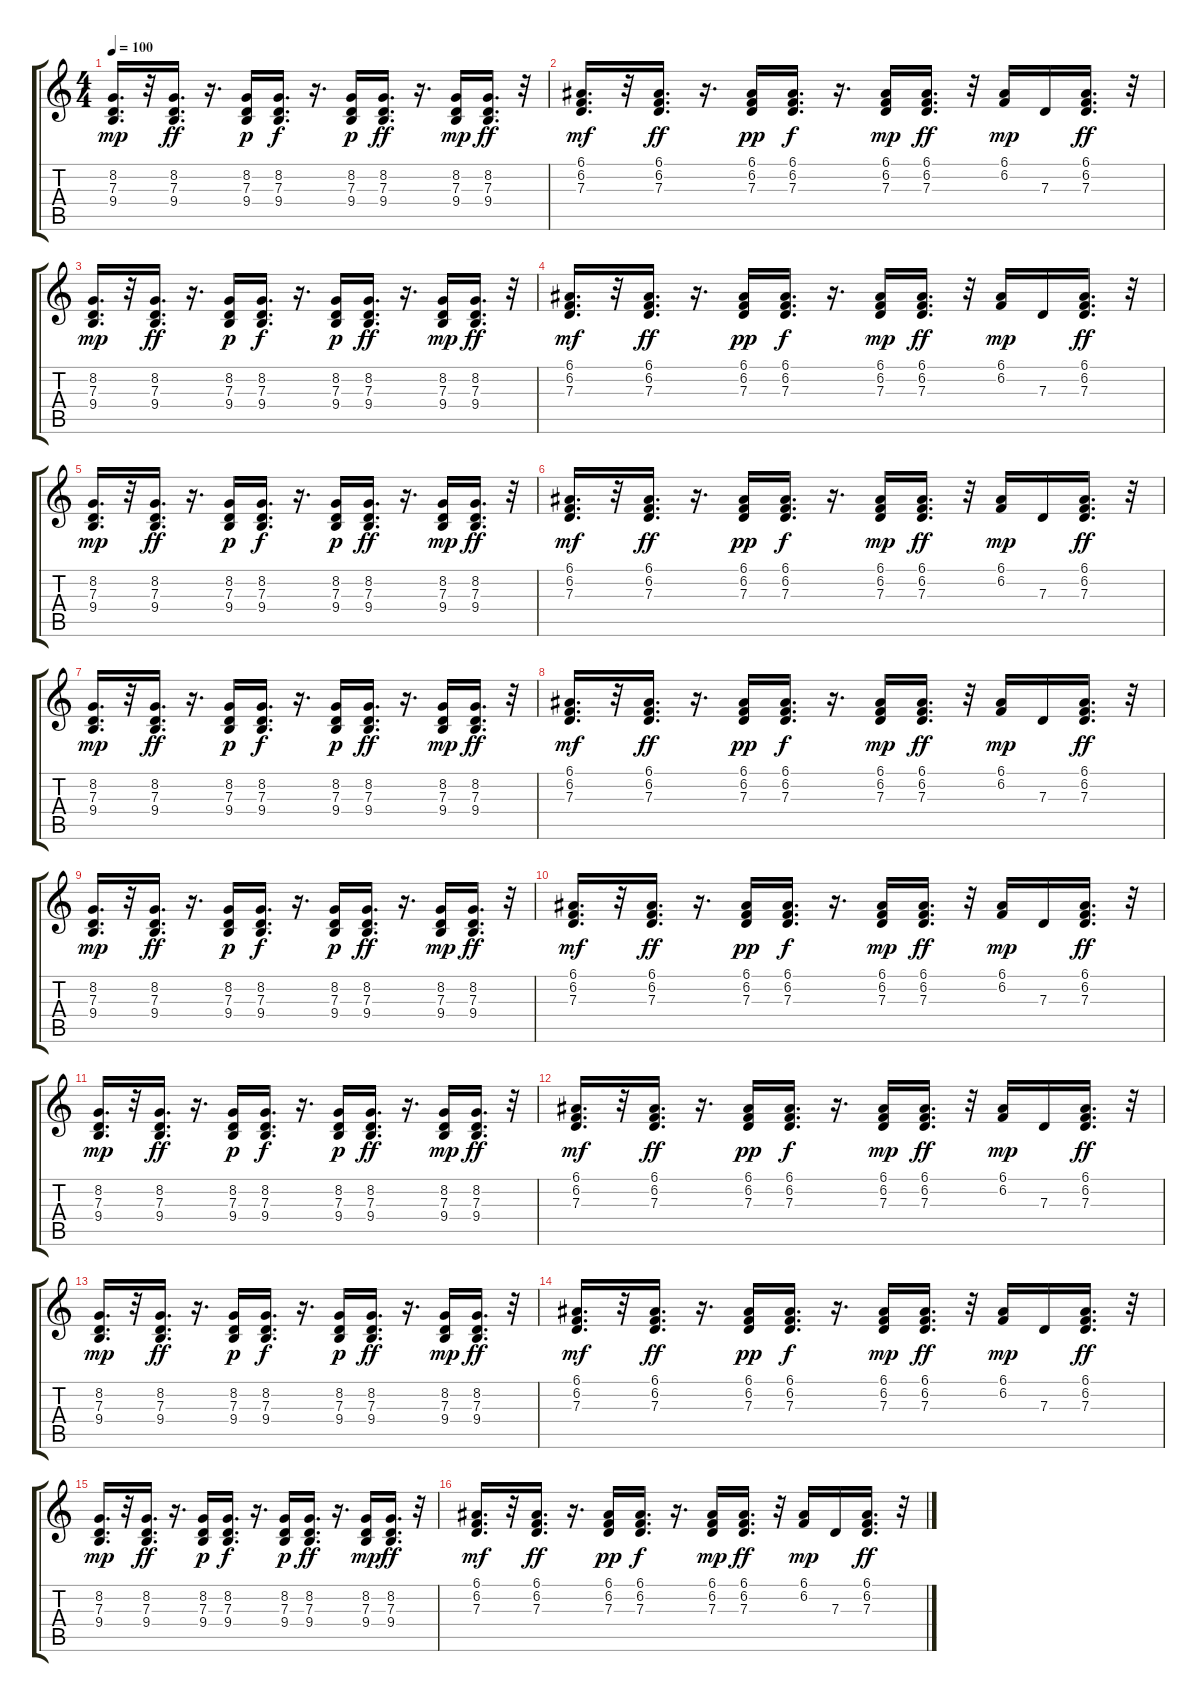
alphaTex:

\track "" {instrument synthbrass1}
\staff {score tabs}
\tuning (E4 B3 G3 D3 A2 E2) {hide}
\ts (4 4)
\tempo 100
\clef g2
\ks c
(8.2 7.3 9.4).16{d dy mp} r.32 (8.2 7.3 9.4).16{d dy ff} r.16{d} (8.2 7.3 9.4).16{dy p} (8.2 7.3 9.4).16{d dy f} r.16{d} (8.2 7.3 9.4).16{dy p} (8.2 7.3 9.4).16{d dy ff} r.16{d} (8.2 7.3 9.4).16{dy mp} (8.2 7.3 9.4).16{d dy ff} r.32 |
(6.1 6.2 7.3).16{d dy mf} r.32 (6.1 6.2 7.3).16{d dy ff} r.16{d} (6.1 6.2 7.3).16{dy pp} (6.1 6.2 7.3).16{d dy f} r.16{d} (6.1 6.2 7.3).16{dy mp} (6.1 6.2 7.3).16{d dy ff} r.32 (6.1 6.2).16{dy mp} 7.3.16 (6.1 6.2 7.3).16{d dy ff} r.32 |
(8.2 7.3 9.4).16{d dy mp} r.32 (8.2 7.3 9.4).16{d dy ff} r.16{d} (8.2 7.3 9.4).16{dy p} (8.2 7.3 9.4).16{d dy f} r.16{d} (8.2 7.3 9.4).16{dy p} (8.2 7.3 9.4).16{d dy ff} r.16{d} (8.2 7.3 9.4).16{dy mp} (8.2 7.3 9.4).16{d dy ff} r.32 |
(6.1 6.2 7.3).16{d dy mf} r.32 (6.1 6.2 7.3).16{d dy ff} r.16{d} (6.1 6.2 7.3).16{dy pp} (6.1 6.2 7.3).16{d dy f} r.16{d} (6.1 6.2 7.3).16{dy mp} (6.1 6.2 7.3).16{d dy ff} r.32 (6.1 6.2).16{dy mp} 7.3.16 (6.1 6.2 7.3).16{d dy ff} r.32 |
(8.2 7.3 9.4).16{d dy mp} r.32 (8.2 7.3 9.4).16{d dy ff} r.16{d} (8.2 7.3 9.4).16{dy p} (8.2 7.3 9.4).16{d dy f} r.16{d} (8.2 7.3 9.4).16{dy p} (8.2 7.3 9.4).16{d dy ff} r.16{d} (8.2 7.3 9.4).16{dy mp} (8.2 7.3 9.4).16{d dy ff} r.32 |
(6.1 6.2 7.3).16{d dy mf} r.32 (6.1 6.2 7.3).16{d dy ff} r.16{d} (6.1 6.2 7.3).16{dy pp} (6.1 6.2 7.3).16{d dy f} r.16{d} (6.1 6.2 7.3).16{dy mp} (6.1 6.2 7.3).16{d dy ff} r.32 (6.1 6.2).16{dy mp} 7.3.16 (6.1 6.2 7.3).16{d dy ff} r.32 |
(8.2 7.3 9.4).16{d dy mp} r.32 (8.2 7.3 9.4).16{d dy ff} r.16{d} (8.2 7.3 9.4).16{dy p} (8.2 7.3 9.4).16{d dy f} r.16{d} (8.2 7.3 9.4).16{dy p} (8.2 7.3 9.4).16{d dy ff} r.16{d} (8.2 7.3 9.4).16{dy mp} (8.2 7.3 9.4).16{d dy ff} r.32 |
(6.1 6.2 7.3).16{d dy mf} r.32 (6.1 6.2 7.3).16{d dy ff} r.16{d} (6.1 6.2 7.3).16{dy pp} (6.1 6.2 7.3).16{d dy f} r.16{d} (6.1 6.2 7.3).16{dy mp} (6.1 6.2 7.3).16{d dy ff} r.32 (6.1 6.2).16{dy mp} 7.3.16 (6.1 6.2 7.3).16{d dy ff} r.32 |
(8.2 7.3 9.4).16{d dy mp} r.32 (8.2 7.3 9.4).16{d dy ff} r.16{d} (8.2 7.3 9.4).16{dy p} (8.2 7.3 9.4).16{d dy f} r.16{d} (8.2 7.3 9.4).16{dy p} (8.2 7.3 9.4).16{d dy ff} r.16{d} (8.2 7.3 9.4).16{dy mp} (8.2 7.3 9.4).16{d dy ff} r.32 |
(6.1 6.2 7.3).16{d dy mf} r.32 (6.1 6.2 7.3).16{d dy ff} r.16{d} (6.1 6.2 7.3).16{dy pp} (6.1 6.2 7.3).16{d dy f} r.16{d} (6.1 6.2 7.3).16{dy mp} (6.1 6.2 7.3).16{d dy ff} r.32 (6.1 6.2).16{dy mp} 7.3.16 (6.1 6.2 7.3).16{d dy ff} r.32 |
(8.2 7.3 9.4).16{d dy mp} r.32 (8.2 7.3 9.4).16{d dy ff} r.16{d} (8.2 7.3 9.4).16{dy p} (8.2 7.3 9.4).16{d dy f} r.16{d} (8.2 7.3 9.4).16{dy p} (8.2 7.3 9.4).16{d dy ff} r.16{d} (8.2 7.3 9.4).16{dy mp} (8.2 7.3 9.4).16{d dy ff} r.32 |
(6.1 6.2 7.3).16{d dy mf} r.32 (6.1 6.2 7.3).16{d dy ff} r.16{d} (6.1 6.2 7.3).16{dy pp} (6.1 6.2 7.3).16{d dy f} r.16{d} (6.1 6.2 7.3).16{dy mp} (6.1 6.2 7.3).16{d dy ff} r.32 (6.1 6.2).16{dy mp} 7.3.16 (6.1 6.2 7.3).16{d dy ff} r.32 |
(8.2 7.3 9.4).16{d dy mp} r.32 (8.2 7.3 9.4).16{d dy ff} r.16{d} (8.2 7.3 9.4).16{dy p} (8.2 7.3 9.4).16{d dy f} r.16{d} (8.2 7.3 9.4).16{dy p} (8.2 7.3 9.4).16{d dy ff} r.16{d} (8.2 7.3 9.4).16{dy mp} (8.2 7.3 9.4).16{d dy ff} r.32 |
(6.1 6.2 7.3).16{d dy mf} r.32 (6.1 6.2 7.3).16{d dy ff} r.16{d} (6.1 6.2 7.3).16{dy pp} (6.1 6.2 7.3).16{d dy f} r.16{d} (6.1 6.2 7.3).16{dy mp} (6.1 6.2 7.3).16{d dy ff} r.32 (6.1 6.2).16{dy mp} 7.3.16 (6.1 6.2 7.3).16{d dy ff} r.32 |
(8.2 7.3 9.4).16{d dy mp} r.32 (8.2 7.3 9.4).16{d dy ff} r.16{d} (8.2 7.3 9.4).16{dy p} (8.2 7.3 9.4).16{d dy f} r.16{d} (8.2 7.3 9.4).16{dy p} (8.2 7.3 9.4).16{d dy ff} r.16{d} (8.2 7.3 9.4).16{dy mp} (8.2 7.3 9.4).16{d dy ff} r.32 |
(6.1 6.2 7.3).16{d dy mf} r.32 (6.1 6.2 7.3).16{d dy ff} r.16{d} (6.1 6.2 7.3).16{dy pp} (6.1 6.2 7.3).16{d dy f} r.16{d} (6.1 6.2 7.3).16{dy mp} (6.1 6.2 7.3).16{d dy ff} r.32 (6.1 6.2).16{dy mp} 7.3.16 (6.1 6.2 7.3).16{d dy ff} r.32
